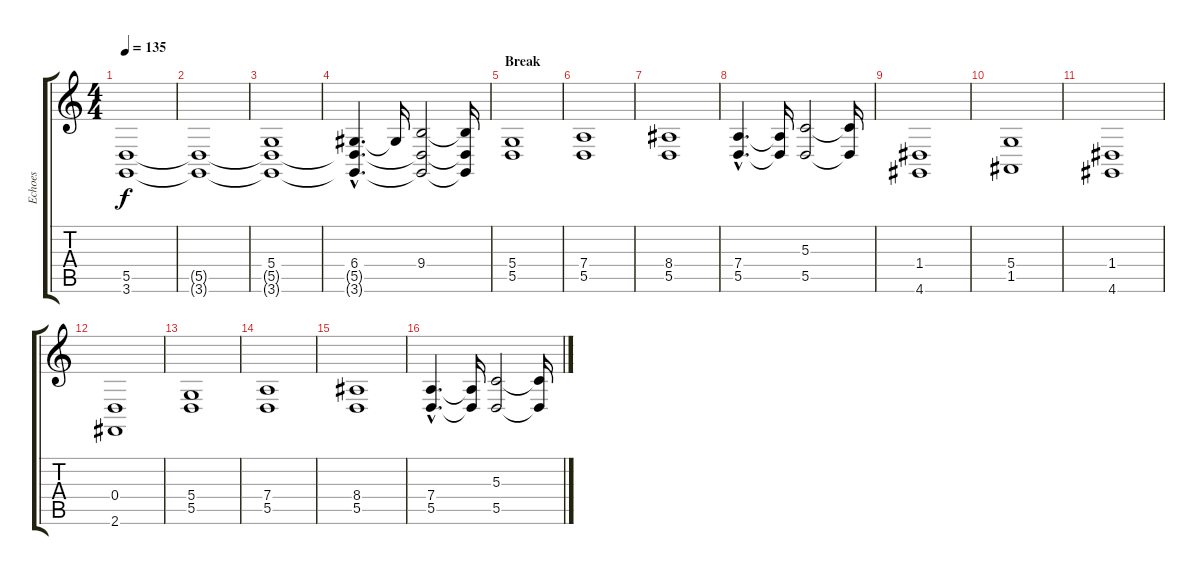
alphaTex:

\track ("Echoes" "Echoes") {instrument fx6goblins}
\staff {score tabs}
\tuning (E4 B3 G3 D3 A2 E2) {hide}
\ts (4 4)
\tempo 135
\clef g2
\ks c
(5.5 3.6).1{dy f} |
(5.5{t} 3.6{t}).1 |
(5.4 5.5{t} 3.6{t}).1 |
(6.4{hac} 5.5{hac t} 3.6{hac t}).4{d} 6.4{t}.16 (9.4 5.5{t} 3.6{t}).2 (9.4{t} 5.5{t} 3.6{t}).16 |
\section ("" "Break")
(5.4 5.5).1 |
(7.4 5.5).1 |
(8.4 5.5).1 |
(7.4{hac} 5.5{hac}).4{d} (7.4{t} 5.5{t}).16 (5.3 5.5).2 (5.3{t} 5.5{t}).16 |
(1.4 4.6).1 |
(5.4 1.5).1 |
(1.4 4.6).1 |
(0.4 2.6).1 |
(5.4 5.5).1 |
(7.4 5.5).1 |
(8.4 5.5).1 |
(7.4{hac} 5.5{hac}).4{d} (7.4{t} 5.5{t}).16 (5.3 5.5).2 (5.3{t} 5.5{t}).16
